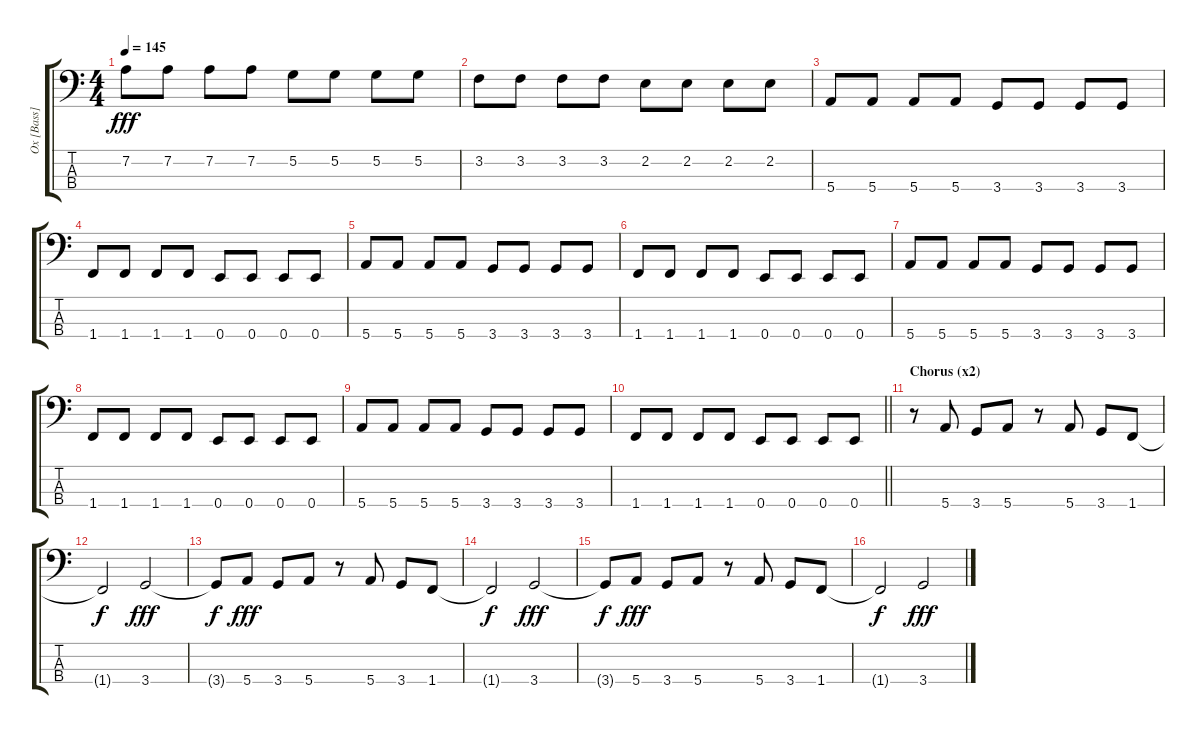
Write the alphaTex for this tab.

\track ("Ox [Bass]" "Ox [Bass]") {instrument electricbasspick}
\staff {score tabs}
\tuning (G2 D2 A1 E1) {hide}
\ts (4 4)
\tempo 145
\clef f4
\ks c
7.2.8{dy fff} 7.2.8 7.2.8 7.2.8 5.2.8 5.2.8 5.2.8 5.2.8 |
3.2.8 3.2.8 3.2.8 3.2.8 2.2.8 2.2.8 2.2.8 2.2.8 |
5.4.8 5.4.8 5.4.8 5.4.8 3.4.8 3.4.8 3.4.8 3.4.8 |
1.4.8 1.4.8 1.4.8 1.4.8 0.4.8 0.4.8 0.4.8 0.4.8 |
5.4.8 5.4.8 5.4.8 5.4.8 3.4.8 3.4.8 3.4.8 3.4.8 |
1.4.8 1.4.8 1.4.8 1.4.8 0.4.8 0.4.8 0.4.8 0.4.8 |
5.4.8 5.4.8 5.4.8 5.4.8 3.4.8 3.4.8 3.4.8 3.4.8 |
1.4.8 1.4.8 1.4.8 1.4.8 0.4.8 0.4.8 0.4.8 0.4.8 |
5.4.8 5.4.8 5.4.8 5.4.8 3.4.8 3.4.8 3.4.8 3.4.8 |
\barLineRight lightlight
1.4.8 1.4.8 1.4.8 1.4.8 0.4.8 0.4.8 0.4.8 0.4.8 |
\section ("" "Chorus (x2)")
r.8 5.4.8 3.4.8 5.4.8 r.8 5.4.8 3.4.8 1.4.8 |
1.4{t}.2{dy f} 3.4.2{dy fff} |
3.4{t}.8{dy f} 5.4.8{dy fff} 3.4.8 5.4.8 r.8 5.4.8 3.4.8 1.4.8 |
1.4{t}.2{dy f} 3.4.2{dy fff} |
3.4{t}.8{dy f} 5.4.8{dy fff} 3.4.8 5.4.8 r.8 5.4.8 3.4.8 1.4.8 |
1.4{t}.2{dy f} 3.4.2{dy fff}
